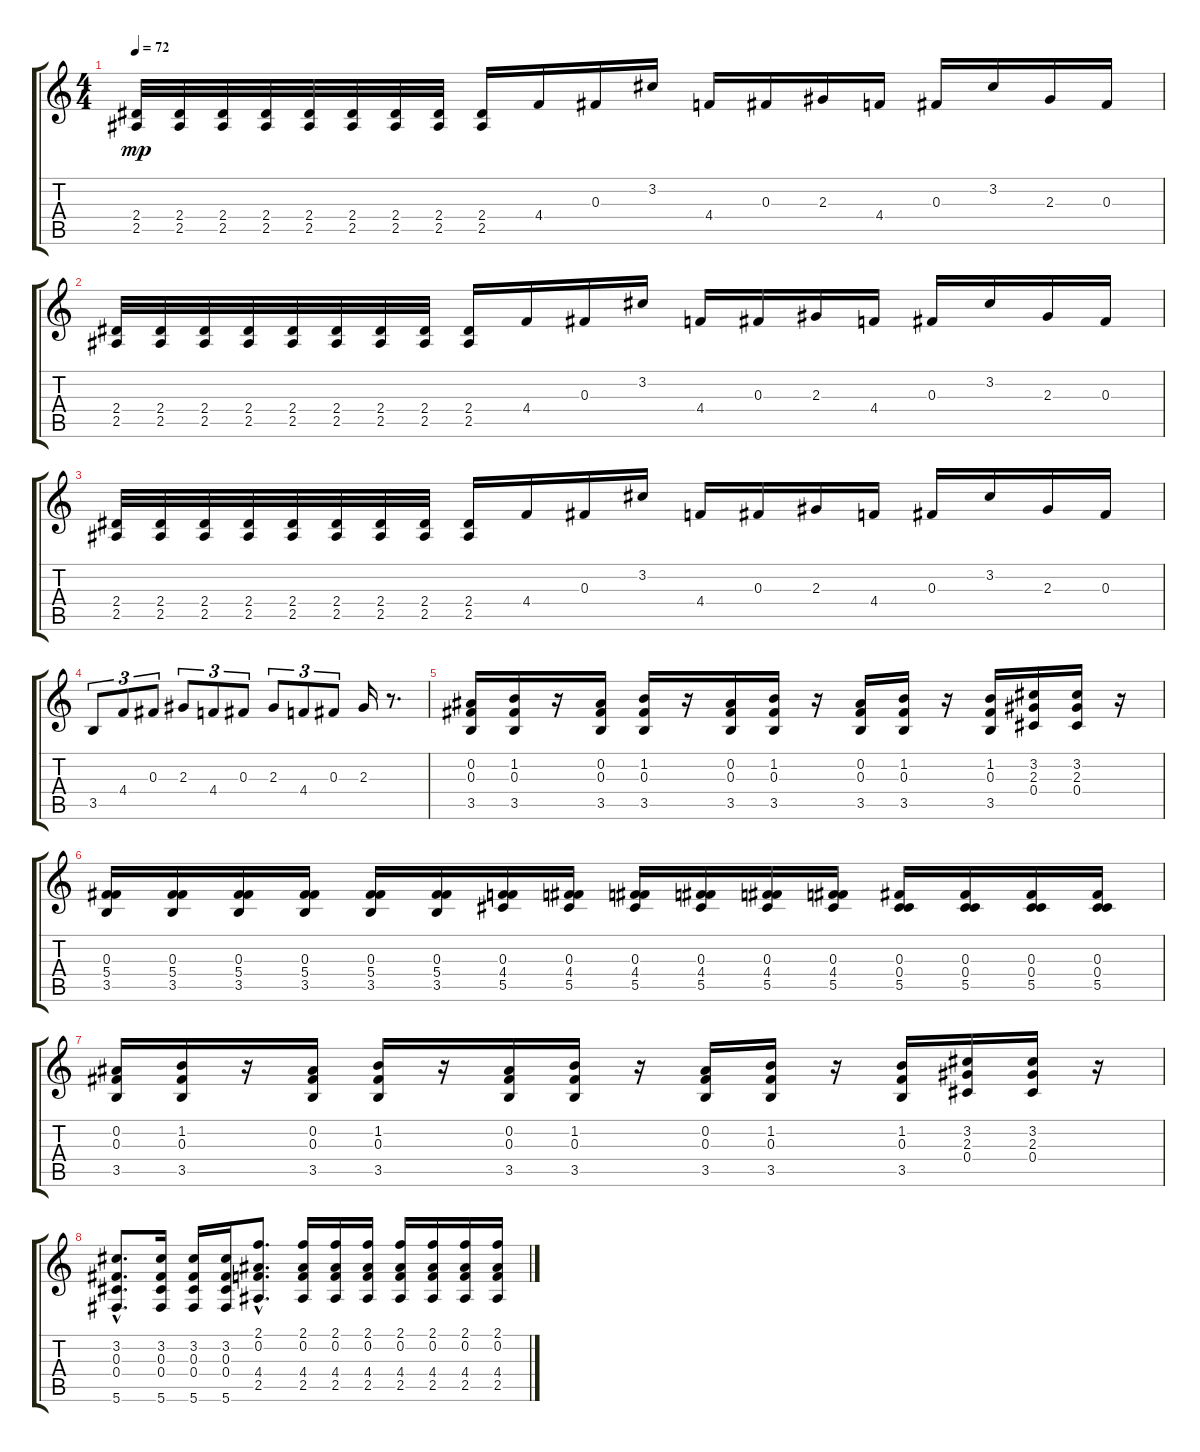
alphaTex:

\track "" {instrument overdrivenguitar}
\staff {score tabs}
\tuning (Eb4 Bb3 Gb3 Db3 Ab2 Db2) {hide}
\ts (4 4)
\tempo 72
\clef g2
\ks c
(2.4 2.5).32{dy mp} (2.4 2.5).32 (2.4 2.5).32 (2.4 2.5).32 (2.4 2.5).32 (2.4 2.5).32 (2.4 2.5).32 (2.4 2.5).32 (2.4 2.5).16 4.4.16 0.3.16 3.2.16 4.4.16 0.3.16 2.3.16 4.4.16 0.3.16 3.2.16 2.3.16 0.3.16 |
(2.4 2.5).32 (2.4 2.5).32 (2.4 2.5).32 (2.4 2.5).32 (2.4 2.5).32 (2.4 2.5).32 (2.4 2.5).32 (2.4 2.5).32 (2.4 2.5).16 4.4.16 0.3.16 3.2.16 4.4.16 0.3.16 2.3.16 4.4.16 0.3.16 3.2.16 2.3.16 0.3.16 |
(2.4 2.5).32 (2.4 2.5).32 (2.4 2.5).32 (2.4 2.5).32 (2.4 2.5).32 (2.4 2.5).32 (2.4 2.5).32 (2.4 2.5).32 (2.4 2.5).16 4.4.16 0.3.16 3.2.16 4.4.16 0.3.16 2.3.16 4.4.16 0.3.16 3.2.16 2.3.16 0.3.16 |
3.5.8{tu (3 2)} 4.4.8{tu (3 2)} 0.3.8{tu (3 2)} 2.3.8{tu (3 2)} 4.4.8{tu (3 2)} 0.3.8{tu (3 2)} 2.3.8{tu (3 2)} 4.4.8{tu (3 2)} 0.3.8{tu (3 2)} 2.3.16 r.8{d} |
(0.2 0.3 3.5).16 (1.2 0.3 3.5).16 r.16 (0.2 0.3 3.5).16 (1.2 0.3 3.5).16 r.16 (0.2 0.3 3.5).16 (1.2 0.3 3.5).16 r.16 (0.2 0.3 3.5).16 (1.2 0.3 3.5).16 r.16 (1.2 0.3 3.5).16 (3.2 2.3 0.4).16 (3.2 2.3 0.4).16 r.16 |
(0.3 5.4 3.5).16 (0.3 5.4 3.5).16 (0.3 5.4 3.5).16 (0.3 5.4 3.5).16 (0.3 5.4 3.5).16 (0.3 5.4 3.5).16 (0.3 4.4 5.5).16 (0.3 4.4 5.5).16 (0.3 4.4 5.5).16 (0.3 4.4 5.5).16 (0.3 4.4 5.5).16 (0.3 4.4 5.5).16 (0.3 0.4 5.5).16 (0.3 0.4 5.5).16 (0.3 0.4 5.5).16 (0.3 0.4 5.5).16 |
(0.2 0.3 3.5).16 (1.2 0.3 3.5).16 r.16 (0.2 0.3 3.5).16 (1.2 0.3 3.5).16 r.16 (0.2 0.3 3.5).16 (1.2 0.3 3.5).16 r.16 (0.2 0.3 3.5).16 (1.2 0.3 3.5).16 r.16 (1.2 0.3 3.5).16 (3.2 2.3 0.4).16 (3.2 2.3 0.4).16 r.16 |
(3.2{hac} 0.3{hac} 0.4{hac} 5.6{hac}).8{d} (3.2 0.3 0.4 5.6).16 (3.2 0.3 0.4 5.6).16 (3.2 0.3 0.4 5.6).16 (2.1{hac} 0.2{hac} 4.4{hac} 2.5{hac}).8{d} (2.1 0.2 4.4 2.5).16 (2.1 0.2 4.4 2.5).16 (2.1 0.2 4.4 2.5).16 (2.1 0.2 4.4 2.5).16 (2.1 0.2 4.4 2.5).16 (2.1 0.2 4.4 2.5).16 (2.1 0.2 4.4 2.5).16
